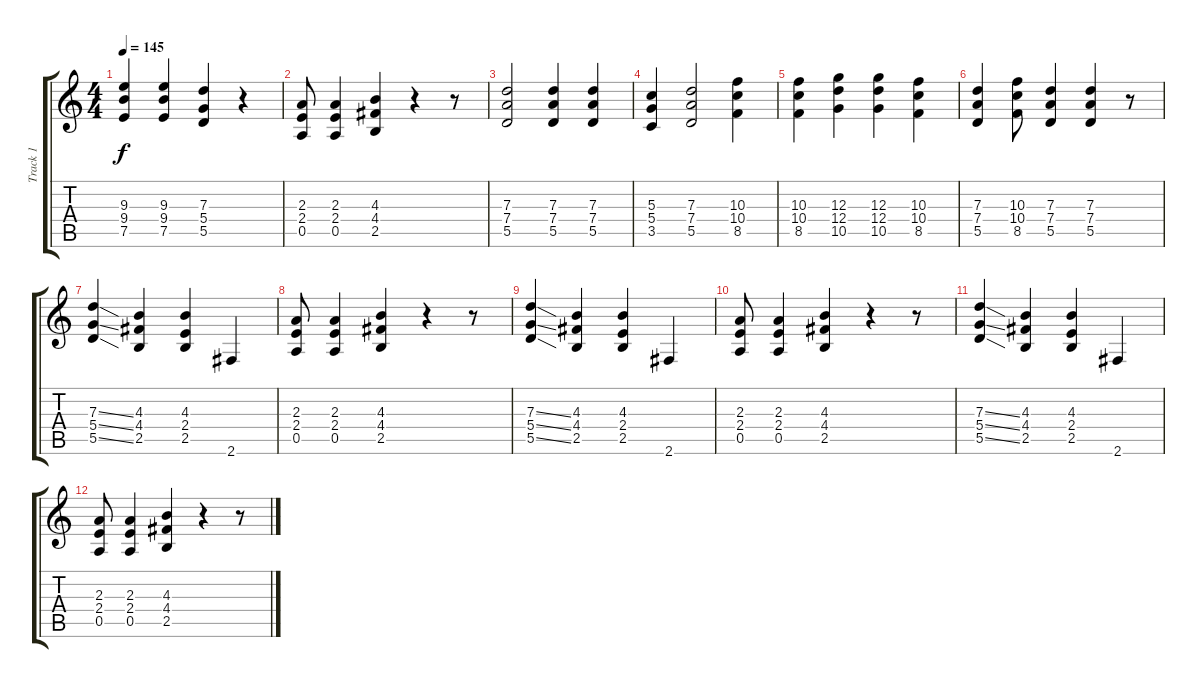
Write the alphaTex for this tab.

\track ("Track 1" "Track 1") {instrument overdrivenguitar}
\staff {score tabs}
\tuning (E4 B3 G3 D3 A2 E2) {hide}
\ts (4 4)
\tempo 145
\clef g2
\ks c
(9.3 9.4 7.5).4{dy f} (9.3 9.4 7.5).4 (7.3 5.4 5.5).4 r.4 |
(2.3 2.4 0.5).8 (2.3 2.4 0.5).4 (4.3 4.4 2.5).4 r.4 r.8 |
(7.3 7.4 5.5).2 (7.3 7.4 5.5).4 (7.3 7.4 5.5).4 |
(5.3 5.4 3.5).4 (7.3 7.4 5.5).2 (10.3 10.4 8.5).4 |
(10.3 10.4 8.5).4 (12.3 12.4 10.5).4 (12.3 12.4 10.5).4 (10.3 10.4 8.5).4 |
(7.3 7.4 5.5).4 (10.3 10.4 8.5).8 (7.3 7.4 5.5).4 (7.3 7.4 5.5).4 r.8 |
(7.3{ss} 5.4{ss} 5.5{ss}).4 (4.3 4.4 2.5).4 (4.3 2.4 2.5).4 2.6.4 |
(2.3 2.4 0.5).8 (2.3 2.4 0.5).4 (4.3 4.4 2.5).4 r.4 r.8 |
(7.3{ss} 5.4{ss} 5.5{ss}).4 (4.3 4.4 2.5).4 (4.3 2.4 2.5).4 2.6.4 |
(2.3 2.4 0.5).8 (2.3 2.4 0.5).4 (4.3 4.4 2.5).4 r.4 r.8 |
(7.3{ss} 5.4{ss} 5.5{ss}).4 (4.3 4.4 2.5).4 (4.3 2.4 2.5).4 2.6.4 |
(2.3 2.4 0.5).8 (2.3 2.4 0.5).4 (4.3 4.4 2.5).4 r.4 r.8
